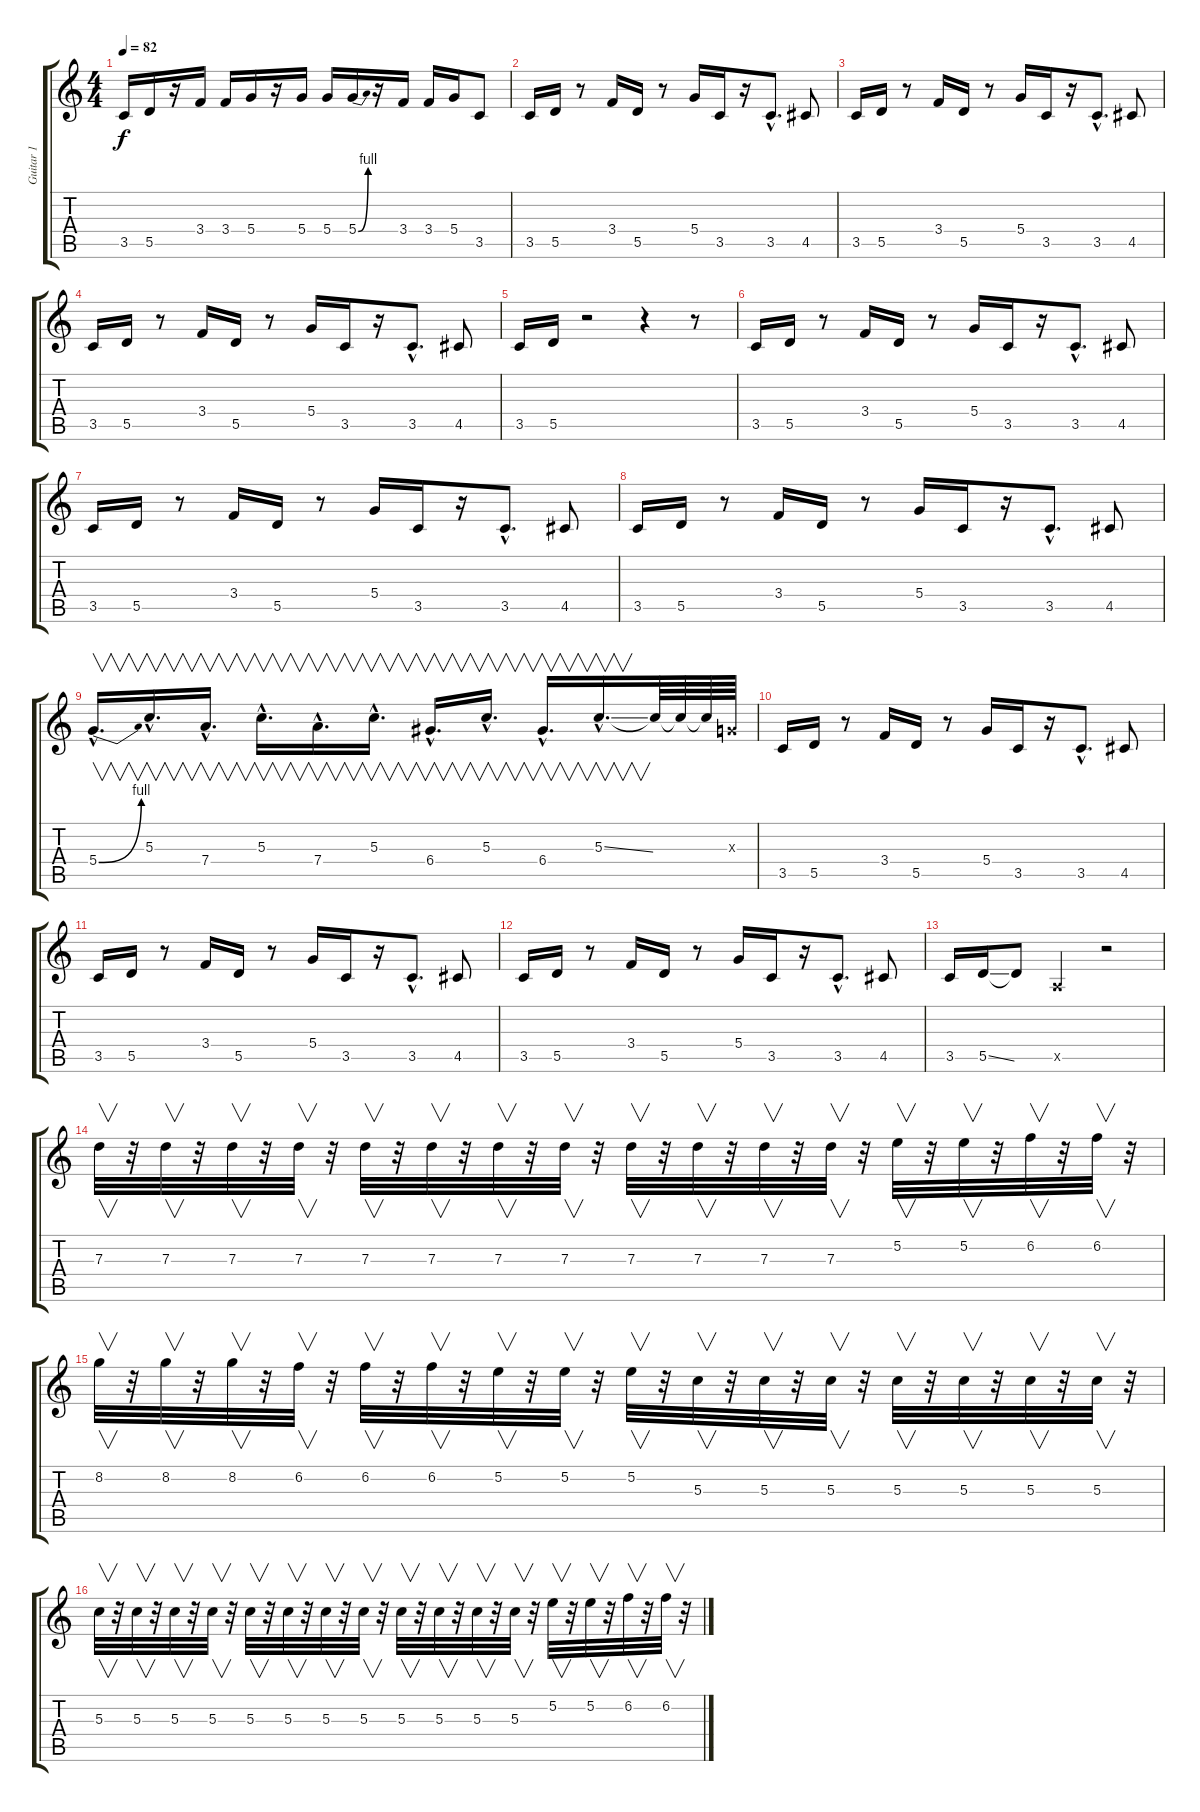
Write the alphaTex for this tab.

\track ("Guitar 1" "Guitar 1") {instrument overdrivenguitar}
\staff {score tabs}
\tuning (E4 B3 G3 D3 A2 D2) {hide}
\ts (4 4)
\tempo 82
\clef g2
\ks c
3.5.16{dy f} 5.5.16 r.16 3.4.16 3.4.16 5.4.16 r.16 5.4.16 5.4.16 5.4{be (bend 0 0 60 4)}.16 r.16 3.4.16 3.4.16 5.4.16 3.5.8 |
3.5.16 5.5.16 r.8 3.4.16 5.5.16 r.8 5.4.16 3.5.16 r.16 3.5{hac}.8{d} 4.5.8 |
3.5.16 5.5.16 r.8 3.4.16 5.5.16 r.8 5.4.16 3.5.16 r.16 3.5{hac}.8{d} 4.5.8 |
3.5.16 5.5.16 r.8 3.4.16 5.5.16 r.8 5.4.16 3.5.16 r.16 3.5{hac}.8{d} 4.5.8 |
3.5.16 5.5.16 r.2 r.4 r.8 |
3.5.16 5.5.16 r.8 3.4.16 5.5.16 r.8 5.4.16 3.5.16 r.16 3.5{hac}.8{d} 4.5.8 |
3.5.16 5.5.16 r.8 3.4.16 5.5.16 r.8 5.4.16 3.5.16 r.16 3.5{hac}.8{d} 4.5.8 |
3.5.16 5.5.16 r.8 3.4.16 5.5.16 r.8 5.4.16 3.5.16 r.16 3.5{hac}.8{d} 4.5.8 |
5.4{be (bend 0 0 60 4) hac}.16{v d} 5.3{hac}.16{v d} 7.4{hac}.16{v d} 5.3{hac}.16{v d} 7.4{hac}.16{v d} 5.3{hac}.16{v d} 6.4{hac}.16{v d} 5.3{hac}.16{v d} 6.4{hac}.16{v d} 5.3{ss hac}.16{v d} 5.3{t}.64 5.3{t}.64 5.3{t}.64 0.3{x}.64 |
3.5.16 5.5.16 r.8 3.4.16 5.5.16 r.8 5.4.16 3.5.16 r.16 3.5{hac}.8{d} 4.5.8 |
3.5.16 5.5.16 r.8 3.4.16 5.5.16 r.8 5.4.16 3.5.16 r.16 3.5{hac}.8{d} 4.5.8 |
3.5.16 5.5.16 r.8 3.4.16 5.5.16 r.8 5.4.16 3.5.16 r.16 3.5{hac}.8{d} 4.5.8 |
3.5.16 5.5{ss}.16 5.5{t}.8 0.5{x}.4 r.2 |
7.3.32{v} r.32 7.3.32{v} r.32 7.3.32{v} r.32 7.3.32{v} r.32 7.3.32{v} r.32 7.3.32{v} r.32 7.3.32{v} r.32 7.3.32{v} r.32 7.3.32{v} r.32 7.3.32{v} r.32 7.3.32{v} r.32 7.3.32{v} r.32 5.2.32{v} r.32 5.2.32{v} r.32 6.2.32{v} r.32 6.2.32{v} r.32 |
8.2.32{v} r.32 8.2.32{v} r.32 8.2.32{v} r.32 6.2.32{v} r.32 6.2.32{v} r.32 6.2.32{v} r.32 5.2.32{v} r.32 5.2.32{v} r.32 5.2.32{v} r.32 5.3.32{v} r.32 5.3.32{v} r.32 5.3.32{v} r.32 5.3.32{v} r.32 5.3.32{v} r.32 5.3.32{v} r.32 5.3.32{v} r.32 |
5.3.32{v} r.32 5.3.32{v} r.32 5.3.32{v} r.32 5.3.32{v} r.32 5.3.32{v} r.32 5.3.32{v} r.32 5.3.32{v} r.32 5.3.32{v} r.32 5.3.32{v} r.32 5.3.32{v} r.32 5.3.32{v} r.32 5.3.32{v} r.32 5.2.32{v} r.32 5.2.32{v} r.32 6.2.32{v} r.32 6.2.32{v} r.32
